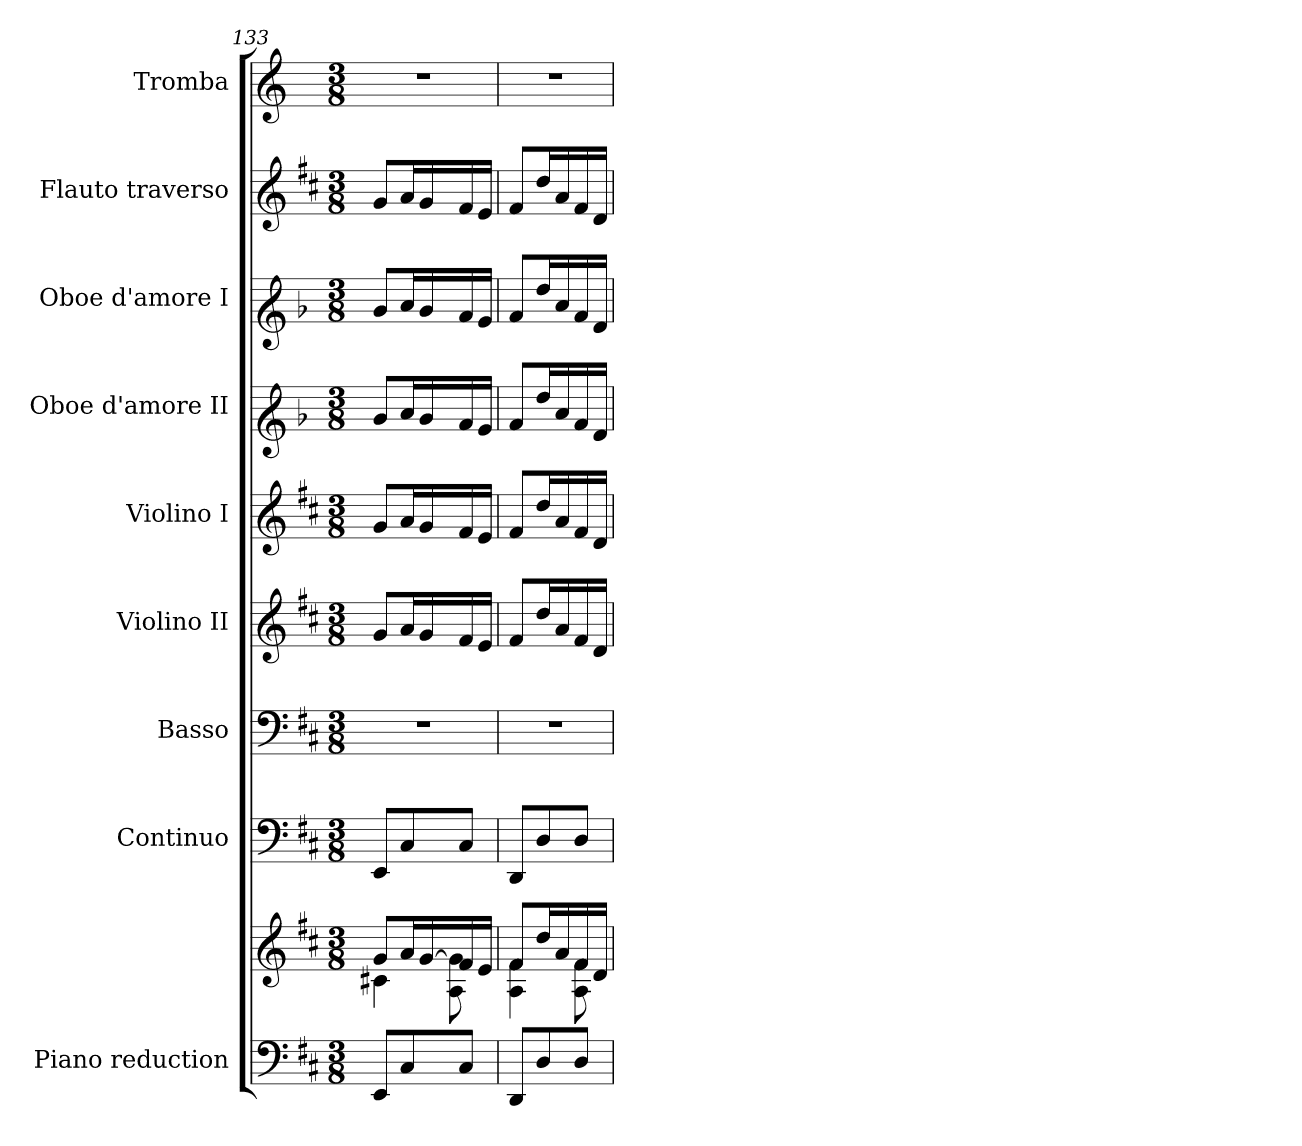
**kern	**kern	**kern	**kern	**kern	**kern	**kern	**kern	**kern	**kern
*part9	*part9	*part8	*part7	*part6	*part5	*part4	*part3	*part2	*part1
*staff10	*staff9	*staff8	*staff7	*staff6	*staff5	*staff4	*staff3	*staff2	*staff1
*I"Piano reduction	*	*I"Continuo	*I"Basso	*I"Violino II	*I"Violino I	*I"Oboe d'amore II	*I"Oboe d'amore I	*I"Flauto traverso	*I"Tromba
*I'Pno	*	*	*	*I'Vln	*I'Vln	*	*	*I'Fl	*
*clefF4	*clefG2	*clefF4	*clefF4	*clefG2	*clefG2	*clefG1	*clefG1	*clefG2	*clefG2
*	*	*	*	*	*	*ITrd2c3	*ITrd2c3	*	*ITrd-1c-2
*k[f#c#]	*k[f#c#]	*k[f#c#]	*k[f#c#]	*k[f#c#]	*k[f#c#]	*k[f#c#]	*k[f#c#]	*k[f#c#]	*k[f#c#]
*M3/8	*M3/8	*M3/8	*M3/8	*M3/8	*M3/8	*M3/8	*M3/8	*M3/8	*M3/8
=133	=133	=133	=133	=133	=133	=133	=133	=133	=133
*	*^	*	*	*	*	*	*	*	*
8EE/L	8g/L	4c#X\	8EE/L	4.r	8g/L	8g/L	8g/L	8g/L	8g/L	4.r
8C#/	16a/L	.	8C#/	.	16a/L	16a/L	16a/L	16a/L	16a/L	.
.	[16g/	.	.	.	16g/	16g/	16g/	16g/	16g/	.
8C#/J	16f#/	8A\ 8g\]	8C#/J	.	16f#/	16f#/	16f#/	16f#/	16f#/	.
.	16e/JJ	.	.	.	16e/JJ	16e/JJ	16e/JJ	16e/JJ	16e/JJ	.
=134	=134	=134	=134	=134	=134	=134	=134	=134	=134	=134
8DD/L	8f#/L	4A\ 4f#\	8DD/L	4.r	8f#/L	8f#/L	8f#/L	8f#/L	8f#/L	4.r
8D/	16dd/L	.	8D/	.	16dd/L	16dd/L	16dd/L	16dd/L	16dd/L	.
.	16a/	.	.	.	16a/	16a/	16a/	16a/	16a/	.
8D/J	16f#/	8A\ 8f#\	8D/J	.	16f#/	16f#/	16f#/	16f#/	16f#/	.
.	16d/JJ	.	.	.	16d/JJ	16d/JJ	16d/JJ	16d/JJ	16d/JJ	.
*	*v	*v	*	*	*	*	*	*	*	*
=	=	=	=	=	=	=	=	=	=
*-	*-	*-	*-	*-	*-	*-	*-	*-	*-
